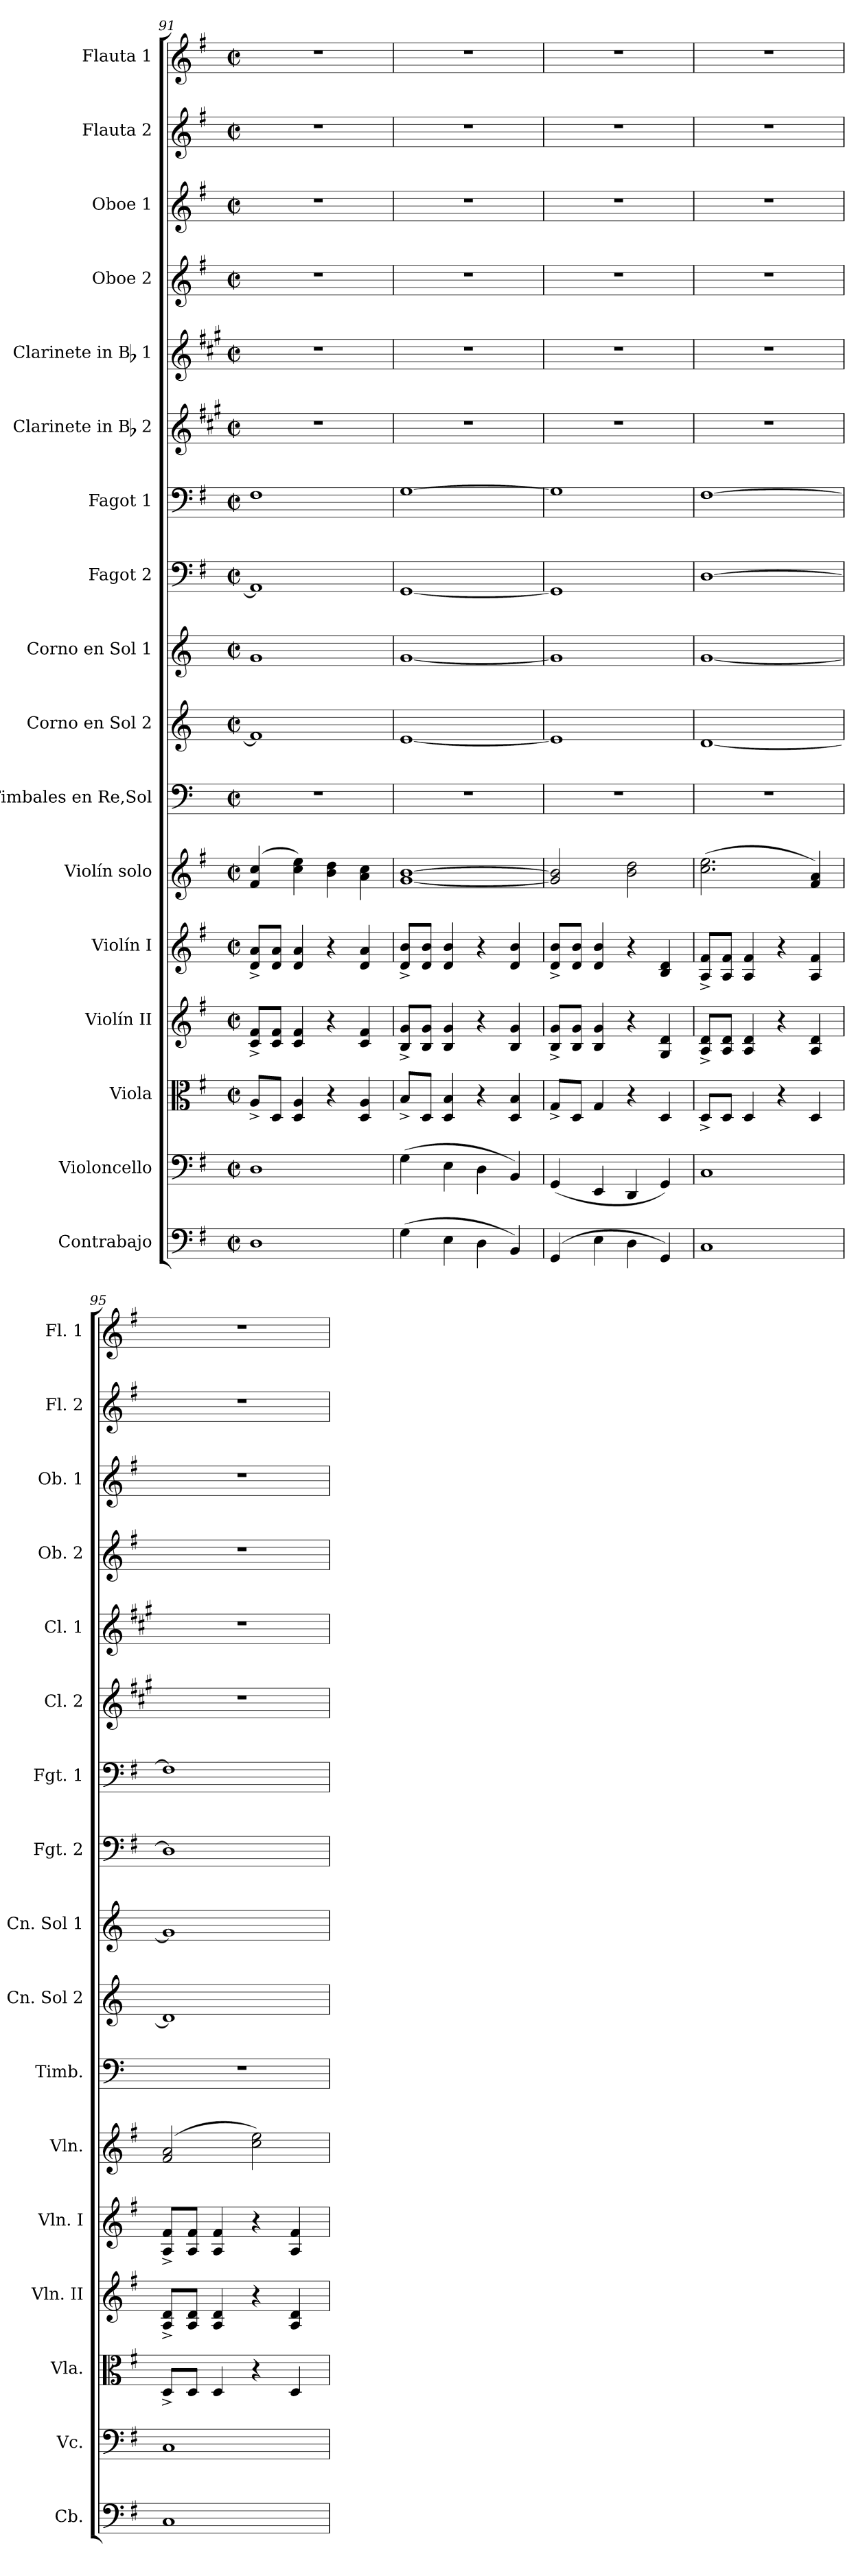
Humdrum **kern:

**kern	**kern	**kern	**kern	**kern	**kern	**kern	**kern	**kern	**kern	**kern	**kern	**kern	**kern	**kern	**kern	**kern
*part17	*part16	*part15	*part14	*part13	*part12	*part11	*part10	*part9	*part8	*part7	*part6	*part5	*part4	*part3	*part2	*part1
*staff17	*staff16	*staff15	*staff14	*staff13	*staff12	*staff11	*staff10	*staff9	*staff8	*staff7	*staff6	*staff5	*staff4	*staff3	*staff2	*staff1
*I"Contrabajo	*I"Violoncello	*I"Viola	*I"Violín II	*I"Violín I	*I"Violín solo	*I"Timbales en Re,Sol	*I"Corno en Sol 2	*I"Corno en Sol 1	*I"Fagot 2	*I"Fagot 1	*I"Clarinete in Bb 2	*I"Clarinete in Bb 1	*I"Oboe 2	*I"Oboe 1	*I"Flauta 2	*I"Flauta 1
*I'Cb.	*I'Vc.	*I'Vla.	*I'Vln. II	*I'Vln. I	*I'Vln.	*I'Timb.	*I'Cn. Sol 2	*I'Cn. Sol 1	*I'Fgt. 2	*I'Fgt. 1	*I'Cl. 2	*I'Cl. 1	*I'Ob. 2	*I'Ob. 1	*I'Fl. 2	*I'Fl. 1
!!LO:PB:g=z
*clefF4	*clefF4	*clefC3	*clefG2	*clefG2	*clefG2	*clefF4	*clefG2	*clefG2	*clefF4	*clefF4	*clefG2	*clefG2	*clefG2	*clefG2	*clefG2	*clefG2
*ITrd7c12	*	*	*	*	*	*	*ITrd3c5	*ITrd3c5	*	*	*ITrd1c2	*ITrd1c2	*	*	*	*
*k[f#]	*k[f#]	*k[f#]	*k[f#]	*k[f#]	*k[f#]	*k[]	*k[f#]	*k[f#]	*k[f#]	*k[f#]	*k[f#]	*k[f#]	*k[f#]	*k[f#]	*k[f#]	*k[f#]
*G:	*G:	*G:	*G:	*G:	*G:	*C:	*G:	*G:	*G:	*G:	*G:	*G:	*G:	*G:	*G:	*G:
*M2/2	*M2/2	*M2/2	*M2/2	*M2/2	*M2/2	*M2/2	*M2/2	*M2/2	*M2/2	*M2/2	*M2/2	*M2/2	*M2/2	*M2/2	*M2/2	*M2/2
*met(c|)	*met(c|)	*met(c|)	*met(c|)	*met(c|)	*met(c|)	*met(c|)	*met(c|)	*met(c|)	*met(c|)	*met(c|)	*met(c|)	*met(c|)	*met(c|)	*met(c|)	*met(c|)	*met(c|)
=91	=91	=91	=91	=91	=91	=91	=91	=91	=91	=91	=91	=91	=91	=91	=91	=91
1DDi	1Di	8A^i/L	8ci/^ 8f#i^L	8di/^ 8ai^L	(4f#i/ 4cci	1r	1ci]	1di	1AAi]	1F#i	1r	1r	1r	1r	1r	1r
.	.	8Di/J	8ci/ 8f#iJ	8di/ 8aiJ	.	.	.	.	.	.	.	.	.	.	.	.
.	.	4Di/ 4Ai	4ci/ 4f#i	4di/ 4ai	4cci\ 4eei)	.	.	.	.	.	.	.	.	.	.	.
.	.	4r	4r	4r	4bi\ 4ddi	.	.	.	.	.	.	.	.	.	.	.
.	.	4Di/ 4Ai	4ci/ 4f#i	4di/ 4ai	4ai\ 4cci	.	.	.	.	.	.	.	.	.	.	.
=92	=92	=92	=92	=92	=92	=92	=92	=92	=92	=92	=92	=92	=92	=92	=92	=92
(4GGi\	(4Gi\	8B^i/L	8Bi/^ 8gi^L	8di/^ 8bi^L	[<1gi [>1bi	1r	[<1Bi	[<1di	[<1GGi	[>1Gi	1r	1r	1r	1r	1r	1r
.	.	8Di/J	8Bi/ 8giJ	8di/ 8biJ	.	.	.	.	.	.	.	.	.	.	.	.
4EEi\	4Ei\	4Di/ 4Bi	4Bi/ 4gi	4di/ 4bi	.	.	.	.	.	.	.	.	.	.	.	.
4DDi\	4Di\	4r	4r	4r	.	.	.	.	.	.	.	.	.	.	.	.
4BBBi/)	4BBi/)	4Di/ 4Bi	4Bi/ 4gi	4di/ 4bi	.	.	.	.	.	.	.	.	.	.	.	.
=93	=93	=93	=93	=93	=93	=93	=93	=93	=93	=93	=93	=93	=93	=93	=93	=93
(4GGGi/	(4GGi/	8G^i/L	8Bi/^ 8gi^L	8di/^ 8bi^L	2gi/] 2bi]	1r	1Bi]	1di]	1GGi]	1Gi]	1r	1r	1r	1r	1r	1r
.	.	8Di/J	8Bi/ 8giJ	8di/ 8biJ	.	.	.	.	.	.	.	.	.	.	.	.
4EEi\	4EEi/	4Gi/	4Bi/ 4gi	4di/ 4bi	.	.	.	.	.	.	.	.	.	.	.	.
4DDi\	4DDi/	4r	4r	4r	2bi\ 2ddi	.	.	.	.	.	.	.	.	.	.	.
4GGGi/)	4GGi/)	4Di/	4Gi/ 4di	4Bi/ 4di	.	.	.	.	.	.	.	.	.	.	.	.
=94	=94	=94	=94	=94	=94	=94	=94	=94	=94	=94	=94	=94	=94	=94	=94	=94
1CCi	1Ci	8D^i/L	8Ai/^ 8di^L	8Ai/^ 8f#i^L	(2.cci\ 2.eei	1r	[<1Ai	[<1di	[>1Di	[>1F#i	1r	1r	1r	1r	1r	1r
.	.	8Di/J	8Ai/ 8diJ	8Ai/ 8f#iJ	.	.	.	.	.	.	.	.	.	.	.	.
.	.	4Di/	4Ai/ 4di	4Ai/ 4f#i	.	.	.	.	.	.	.	.	.	.	.	.
.	.	4r	4r	4r	.	.	.	.	.	.	.	.	.	.	.	.
.	.	4Di/	4Ai/ 4di	4Ai/ 4f#i	4f#i/ 4ai)	.	.	.	.	.	.	.	.	.	.	.
=95	=95	=95	=95	=95	=95	=95	=95	=95	=95	=95	=95	=95	=95	=95	=95	=95
1CCi	1Ci	8D^i/L	8Ai/^ 8di^L	8Ai/^ 8f#i^L	(2f#i/ 2ai	1r	1Ai]	1di]	1Di]	1F#i]	1r	1r	1r	1r	1r	1r
.	.	8Di/J	8Ai/ 8diJ	8Ai/ 8f#iJ	.	.	.	.	.	.	.	.	.	.	.	.
.	.	4Di/	4Ai/ 4di	4Ai/ 4f#i	.	.	.	.	.	.	.	.	.	.	.	.
.	.	4r	4r	4r	2cci\ 2eei)	.	.	.	.	.	.	.	.	.	.	.
.	.	4Di/	4Ai/ 4di	4Ai/ 4f#i	.	.	.	.	.	.	.	.	.	.	.	.
=	=	=	=	=	=	=	=	=	=	=	=	=	=	=	=	=
*-	*-	*-	*-	*-	*-	*-	*-	*-	*-	*-	*-	*-	*-	*-	*-	*-
